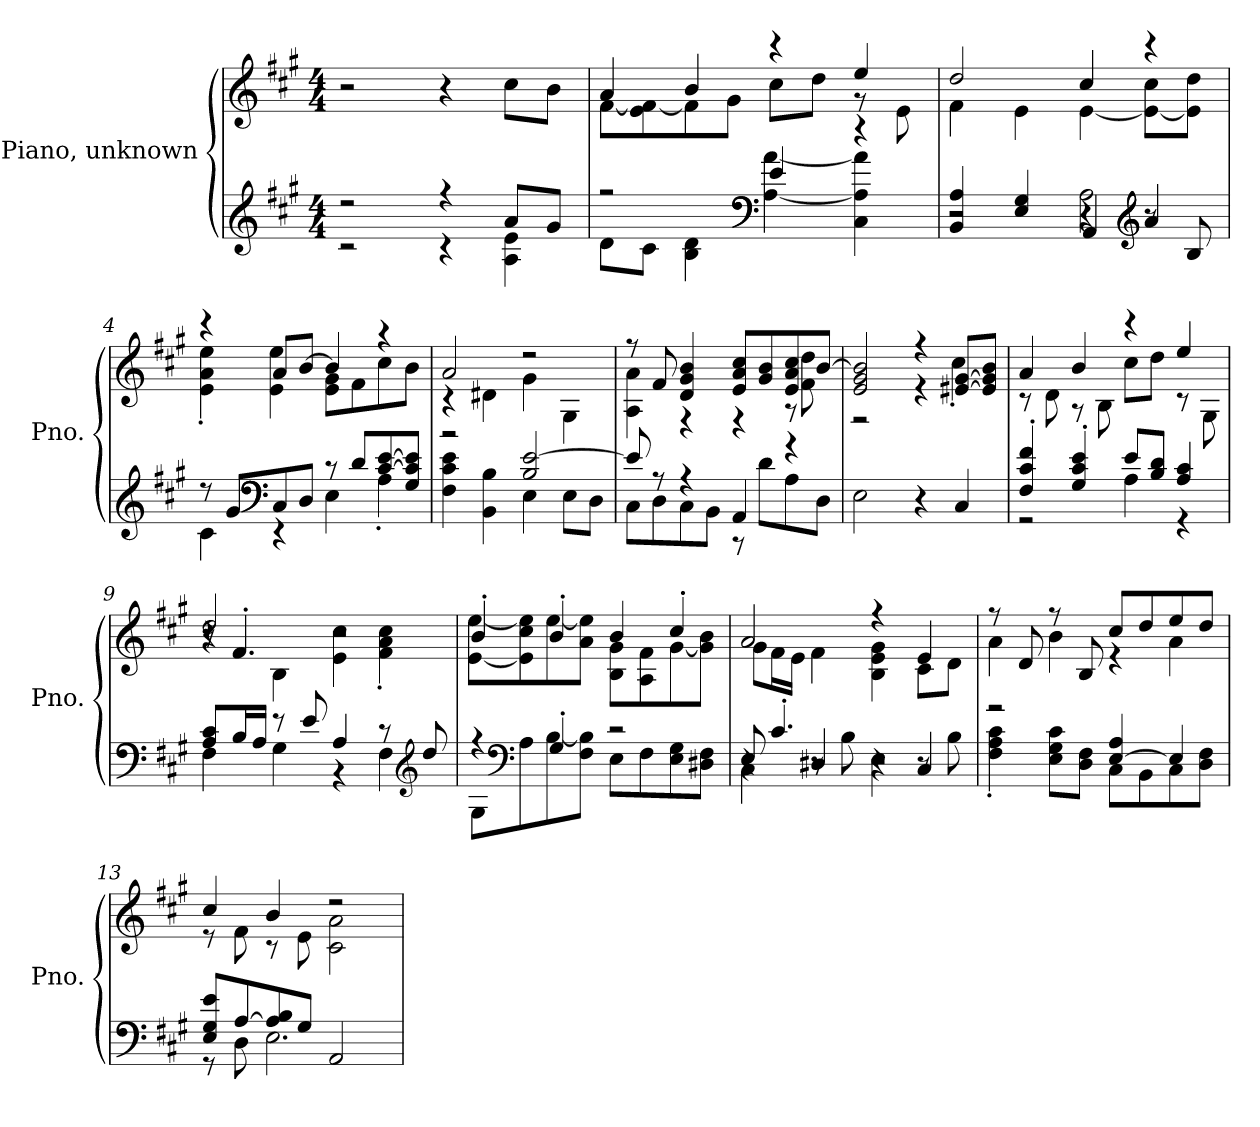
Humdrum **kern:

**kern	**kern
*part1	*part1
*staff2	*staff1
*I"Piano, unknown	*
*I'Pno.	*
*clefG2	*clefG2
*k[f#c#g#]	*k[f#c#g#]
*M4/4	*M4/4
*MM120	*MM120
=1	=1
*^	*
2r	2r	2r
4r	4r	4r
8a/L	4A\ 4e\	8cc#\L
8g#/J	.	8b\J
=2	=2	=2
*	*	*^
2r	8d\L	4a/	[8f#\L
.	8c#\J	.	8e\ 8f#\_
.	4B\ 4d\	4b/	8f#\]
.	.	.	8g#\J
*clefF4	*	*	*
4e/	[4A\ [4a\	4r	8cc#\L
.	.	.	8dd\J
4r	4C#\ 4A\] 4a\]	4ee/	8r
.	.	.	8e\
=3	=3	=3	=3
*	*^	*	*
2r	2r	4BB/ 4A/	2dd/	4f#\
.	.	4E/ 4G#/	.	4e\
4r	2A\	4AA/	4cc#/	[4e\
*clefG2	*	*	*	*
4a/	.	8r	4r	8e\_ 8cc#\L
.	.	8B/	.	8e\] 8dd\J
*	*v	*v	*	*
=4	=4	=4	=4
8r	4c#\	4r	4e\' 4a\' 4ee\'
8g#/L	.	.	.
*clefF4	*	*	*
8C#/	4r	8a/L	4e\ 4ee\
8D/J	.	[8b/J	.
8r	4E\	4b/]	8e\ 8g#\L
8d/L	.	.	8f#\
[8c#/ [8e/	4A'\	4r	8cc#\
8G#/ 8c#/] 8e/]J	.	.	8b\J
!!LO:LB:g=z	!!
=5	=5	=5	=5
2r	4F#\ 4c#\ 4e\	2a/	4r
.	4BB\ 4B\	.	4d#X\
2B/ [2e/	4E\	2r	4g#\
.	8E\L	.	4G#\
.	8D\J	.	.
=6	=6	=6	=6
8e/]	8C#\L	8r	4A\ 4a\
8r	8D\	8f#/	.
4r	8C#\	4d/ 4g#/ 4b/	4r
.	8BB\J	.	.
4AA/	8r	8e/ 8a/ 8cc#/L	4r
.	8d\L	8g#/ 8b/	.
4r	8A\	8e/ 8a/ 8cc#/	8r
.	8D\J	[8b/J	8f#\ 8dd\
*v	*v	*	*
=7	=7	=7
2E\	2e/ 2g#/ 2b/]	2r
4r	4r	4r
4C#/	[8e#X/ [8g#/L	4cc#'\
.	8e#/] 8g#/] 8b/J	.
=8	=8	=8
*^	*	*
4F#/' 4c#/' 4f#/'	2r	4a/	8r
.	.	.	8d\
4G#/' 4c#/' 4e/'	.	4b/	8r
.	.	.	8B\
8e/L	4A\	4r	8cc#\L
8B/ 8d/J	.	.	8dd\J
4A/ 4c#/	4r	4ee/	8r
.	.	.	8G#\
!!LO:LB:g=z
=9	=9	=9	=9
*	*	*	*^
8A/ 8c#/L	4F#\	2dd/	4r	8r
16B/L	.	.	.	4.f#'/
16A/JJ	.	.	.	.
8r	4G#\	.	4B\	.
8e/	.	.	.	.
4A/	4r	2r	4e\ 4cc#\	2r
8r	4F#\	.	4f#\' 4a\' 4cc#\'	.
*clefG2	*	*	*	*
8dd/	.	.	.	.
*	*	*	*v	*v
=10	=10	=10	=10
4r	8G#\L	4b'/	[8e\ [8ee\L
*clefF4	*	*	*
.	8A\	.	8e\] 8cc#\ 8ee\]
4G#'/	[8B\	4b'/	[8ee\
.	8F#\ 8B\]J	.	8a\ 8ee\]J
2r	8E\L	4b/	8B\ 8g#\L
.	8F#\	.	8A\ 8f#\
.	8E\ 8G#\	4cc#'/	[8g#\
.	8D#X\ 8F#\J	.	8g#\] 8b\J
=11	=11	=11	=11
*	*^	*	*
8E/	4C#\	4r	2a/	8g#\L
4.c#'/	.	.	.	16f#\L
.	.	.	.	16e\JJ
.	8r	4D#X/	.	4f#\
.	8B\	.	.	.
2r	4E\	4r	4r	4B\ 4e\ 4g#\
.	8r	4C#/	4e/	8c#\L
.	8B\	.	.	8d\J
*	*v	*v	*	*
=12	=12	=12	=12
2r	4F#\' 4A\' 4c#\'	8r	4a\
.	.	8d/	.
.	8E\ 8G#\ 8c#\L	8r	4b\
.	8D\ 8F#\J	8B/	.
[4E/ 4A/	8C#\L	8cc#/L	4r
.	8BB\	8dd/	.
4E/]	8C#\	8ee/	4a\
.	8D\ 8F#\J	8dd/J	.
!!LO:LB:g=z	!!
=13	=13	=13	=13
8E/ 8G#/ 8e/L	8r	4cc#/	8r
[8A/	8D\	.	8f#\
8A/] 8B/	2.E\	4b/	8r
8G#/J	.	.	8e\
2AA/	.	2r	2c#\ 2a\
*v	*v	*	*
*	*v	*v
=	=
*-	*-
